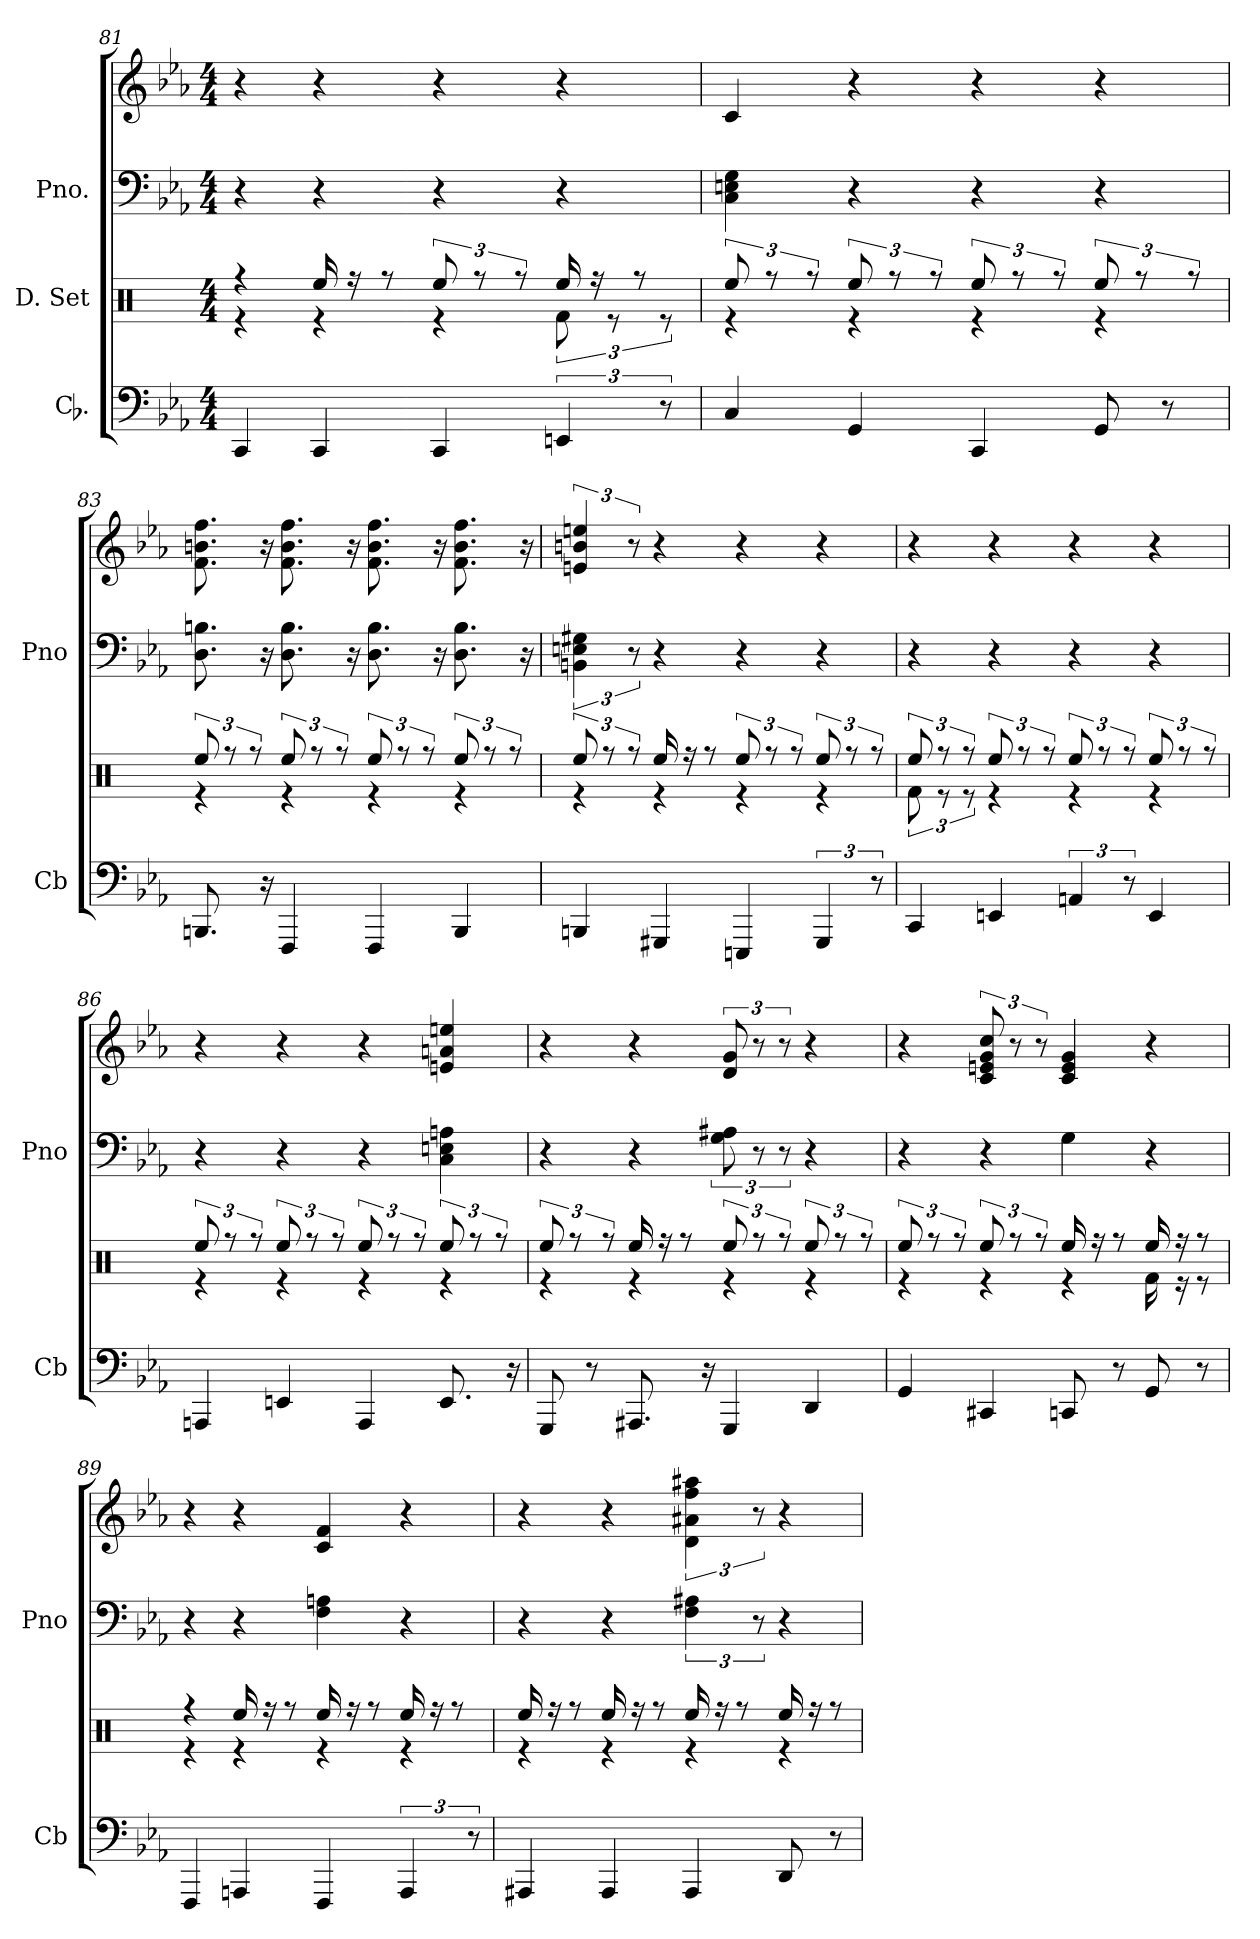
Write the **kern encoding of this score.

**kern	**kern	**kern	**kern
*part3	*part2	*part1	*part1
*staff4	*staff3	*staff2	*staff1
*I"Cb.	*I"D. Set	*I"Pno.	*
*I'Cb	*	*I'Pno	*
*clefF4	*clefX	*clefF4	*clefG2
*k[b-e-a-]	*k[]	*k[b-e-a-]	*k[b-e-a-]
*M4/4	*M4/4	*M4/4	*M4/4
=81	=81	=81	=81
*	*^	*	*
4CC	4re	4rff	4r	4r
4CC	4re	16Ree/	4r	4r
.	.	16rff	.	.
.	.	8rff	.	.
4CC	4re	12Ree/	4r	4r
.	.	12rff	.	.
.	.	12rff	.	.
6EEn	12Rf\	16Ree/	4r	4r
.	.	16rff	.	.
.	12re	.	.	.
.	.	8rff	.	.
12r	12re	.	.	.
=82	=82	=82	=82	=82
4C	4re	12Ree/	4C 4En 4G	4c
.	.	12rff	.	.
.	.	12rff	.	.
4GG	4re	12Ree/	4r	4r
.	.	12rff	.	.
.	.	12rff	.	.
4CC	4re	12Ree/	4r	4r
.	.	12rff	.	.
.	.	12rff	.	.
8GG	4re	12Ree/	4r	4r
.	.	12rff	.	.
8r	.	.	.	.
.	.	12rff	.	.
=83	=83	=83	=83	=83
8.BBBn	4re	12Ree/	8.D 8.Bn	8.f 8.bn 8.ff
.	.	12rff	.	.
.	.	12rff	.	.
16r	.	.	16r	16r
4FFF	4re	12Ree/	8.D 8.B	8.f 8.b 8.ff
.	.	12rff	.	.
.	.	12rff	.	.
.	.	.	16r	16r
4FFF	4re	12Ree/	8.D 8.B	8.f 8.b 8.ff
.	.	12rff	.	.
.	.	12rff	.	.
.	.	.	16r	16r
4BBB	4re	12Ree/	8.D 8.B	8.f 8.b 8.ff
.	.	12rff	.	.
.	.	12rff	.	.
.	.	.	16r	16r
=84	=84	=84	=84	=84
4BBBn	4re	12Ree/	6BBn 6En 6G#X	6en 6bn 6een
.	.	12rff	.	.
.	.	12rff	12r	12r
4GGG#X	4re	16Ree/	4r	4r
.	.	16rff	.	.
.	.	8rff	.	.
4EEEn	4re	12Ree/	4r	4r
.	.	12rff	.	.
.	.	12rff	.	.
6GGG#	4re	12Ree/	4r	4r
.	.	12rff	.	.
12r	.	12rff	.	.
=85	=85	=85	=85	=85
4CC	12Rf\	12Ree/	4r	4r
.	12re	12rff	.	.
.	12re	12rff	.	.
4EEn	4re	12Ree/	4r	4r
.	.	12rff	.	.
.	.	12rff	.	.
6AAn	4re	12Ree/	4r	4r
.	.	12rff	.	.
12r	.	12rff	.	.
4EE	4re	12Ree/	4r	4r
.	.	12rff	.	.
.	.	12rff	.	.
=86	=86	=86	=86	=86
4AAAn	4re	12Ree/	4r	4r
.	.	12rff	.	.
.	.	12rff	.	.
4EEn	4re	12Ree/	4r	4r
.	.	12rff	.	.
.	.	12rff	.	.
4AAA	4re	12Ree/	4r	4r
.	.	12rff	.	.
.	.	12rff	.	.
8.EE	4re	12Ree/	4C 4En 4An	4en 4an 4een
.	.	12rff	.	.
.	.	12rff	.	.
16r	.	.	.	.
=87	=87	=87	=87	=87
8GGG	4re	12Ree/	4r	4r
.	.	12rff	.	.
8r	.	.	.	.
.	.	12rff	.	.
8.AAA#X	4re	16Ree/	4r	4r
.	.	16rff	.	.
.	.	8rff	.	.
16r	.	.	.	.
4GGG	4re	12Ree/	12G 12A#X	12d 12g
.	.	12rff	12r	12r
.	.	12rff	12r	12r
4DD	4re	12Ree/	4r	4r
.	.	12rff	.	.
.	.	12rff	.	.
=88	=88	=88	=88	=88
4GG	4re	12Ree/	4r	4r
.	.	12rff	.	.
.	.	12rff	.	.
4CC#X	4re	12Ree/	4r	12c 12en 12g 12cc
.	.	12rff	.	12r
.	.	12rff	.	12r
8CCn	4re	16Ree/	4G	4c 4e 4g
.	.	16rff	.	.
8r	.	8rff	.	.
8GG	16Rf\	16Ree/	4r	4r
.	16re	16rff	.	.
8r	8re	8rff	.	.
=89	=89	=89	=89	=89
4FFF	4re	4rff	4r	4r
4AAAn	4re	16Ree/	4r	4r
.	.	16rff	.	.
.	.	8rff	.	.
4FFF	4re	16Ree/	4F 4An	4c 4f
.	.	16rff	.	.
.	.	8rff	.	.
6AAA	4re	16Ree/	4r	4r
.	.	16rff	.	.
.	.	8rff	.	.
12r	.	.	.	.
=90	=90	=90	=90	=90
4AAA#X	4re	16Ree/	4r	4r
.	.	16rff	.	.
.	.	8rff	.	.
4AAA#	4re	16Ree/	4r	4r
.	.	16rff	.	.
.	.	8rff	.	.
4AAA#	4re	16Ree/	6F 6A#X	6d 6a#X 6ff 6aa#X
.	.	16rff	.	.
.	.	8rff	.	.
.	.	.	12r	12r
8DD	4re	16Ree/	4r	4r
.	.	16rff	.	.
8r	.	8rff	.	.
*	*v	*v	*	*
=	=	=	=
*-	*-	*-	*-
